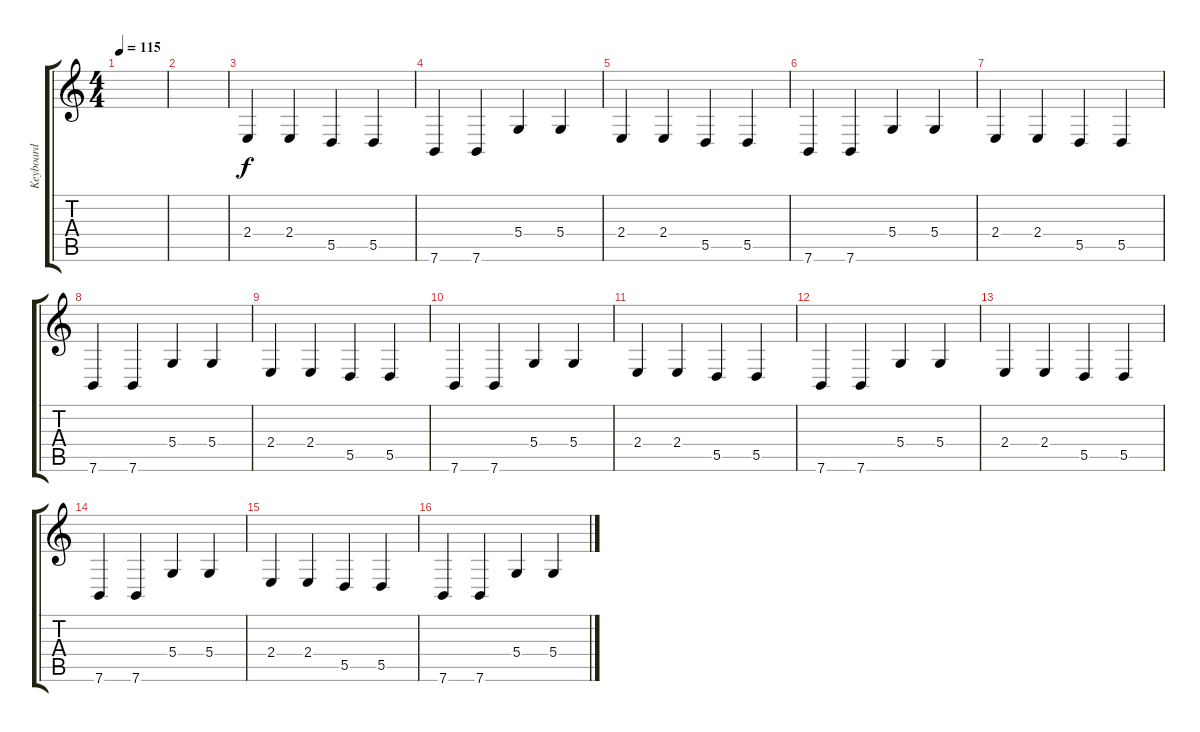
\track ("Keyboard" "Keyboard") {instrument synthstrings2}
\staff {score tabs}
\tuning (E4 B3 G3 D3 A2 E2) {hide}
\ts (4 4)
\tempo 115
\clef g2
\ks c
|
|
2.4.4 2.4.4 5.5.4 5.5.4 |
7.6.4 7.6.4 5.4.4 5.4.4 |
2.4.4 2.4.4 5.5.4 5.5.4 |
7.6.4 7.6.4 5.4.4 5.4.4 |
2.4.4 2.4.4 5.5.4 5.5.4 |
7.6.4 7.6.4 5.4.4 5.4.4 |
2.4.4 2.4.4 5.5.4 5.5.4 |
7.6.4 7.6.4 5.4.4 5.4.4 |
2.4.4 2.4.4 5.5.4 5.5.4 |
7.6.4 7.6.4 5.4.4 5.4.4 |
2.4.4 2.4.4 5.5.4 5.5.4 |
7.6.4 7.6.4 5.4.4 5.4.4 |
2.4.4 2.4.4 5.5.4 5.5.4 |
7.6.4 7.6.4 5.4.4 5.4.4
